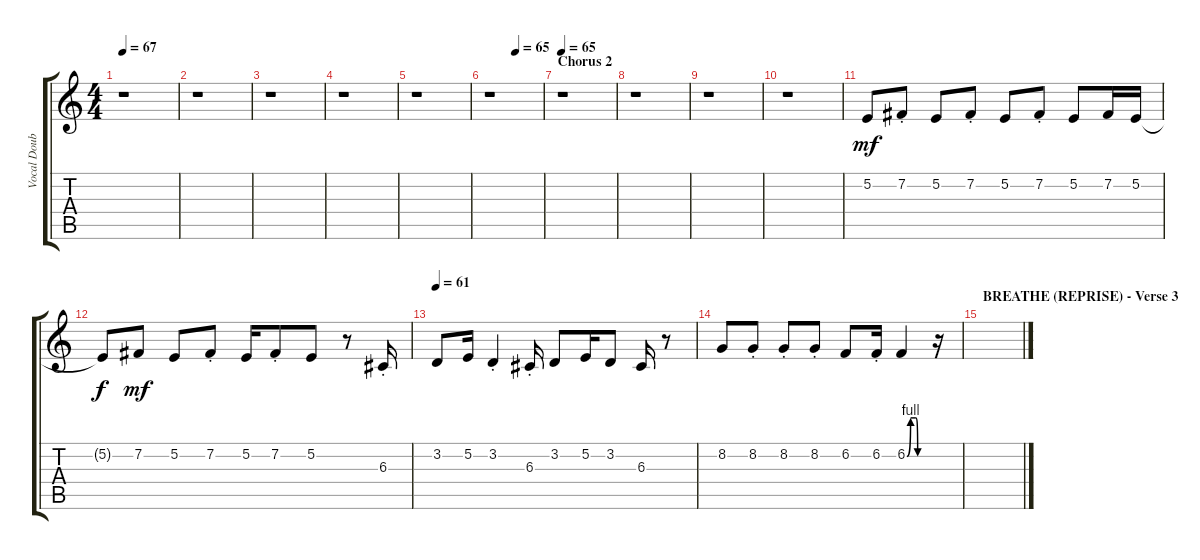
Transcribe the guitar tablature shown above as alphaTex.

\track ("Vocal Double (David)" "Vocal Doub") {instrument bassoon}
\staff {score tabs}
\tuning (E4 B3 G3 D3 A2 E2) {hide}
\ts (4 4)
\tempo 67
\clef g2
\ks c
r.1{dy f} |
r.1 |
r.1 |
r.1 |
r.1 |
\tempo (65 0.5)
r.1 |
\section ("" "Chorus 2")
\tempo 65
r.1 |
r.1 |
r.1 |
r.1 |
5.2.8{dy mf} 7.2{st}.8 5.2.8 7.2{st}.8 5.2.8 7.2{st}.8 5.2.8 7.2.16 5.2.16 |
5.2{t}.8{dy f} 7.2.8{dy mf} 5.2.8 7.2{st}.8 5.2.16 7.2{st}.8 5.2.8 r.8 6.3{st}.16 |
\tempo 61
3.2.8 5.2.16 3.2{st}.4 6.3{st}.16 3.2.8 5.2.16 3.2.8 6.3.16 r.8 |
8.2.8 8.2{st}.8 8.2{st}.8 8.2{st}.8 6.2.8 6.2{st}.16 6.2{be (custom 0 0 10 4 25 4 30 0 60 0)}.4 r.16 |
\section ("" "BREATHE (REPRISE) - Verse 3")
